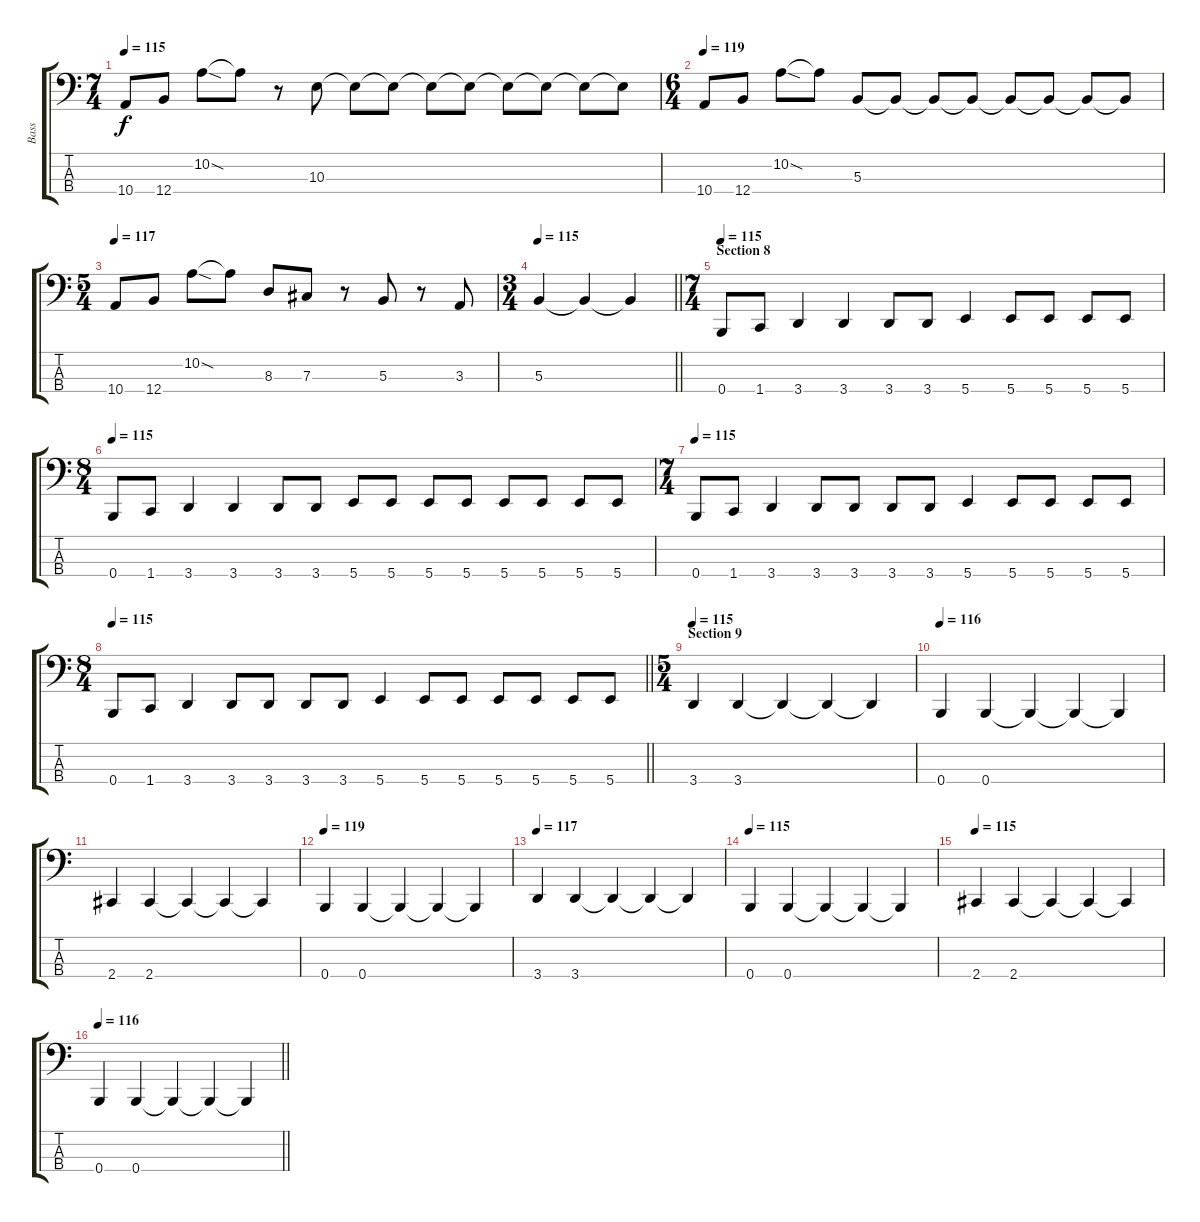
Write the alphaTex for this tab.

\track ("Bass" "Bass") {instrument electricbassfinger}
\staff {score tabs}
\tuning (E2 B1 Gb1 B0) {hide}
\ts (7 4)
\tempo 115
\clef f4
\ks c
10.4.8{dy f} 12.4.8 10.2{sod}.8 10.2{t}.8 r.8 10.3.8 10.3{t}.8 10.3{t}.8 10.3{t}.8 10.3{t}.8 10.3{t}.8 10.3{t}.8 10.3{t}.8 10.3{t}.8 |
\ts (6 4)
\tempo 119
10.4.8 12.4.8 10.2{sod}.8 10.2{t}.8 5.3.8 5.3{t}.8 5.3{t}.8 5.3{t}.8 5.3{t}.8 5.3{t}.8 5.3{t}.8 5.3{t}.8 |
\ts (5 4)
\tempo 117
10.4.8 12.4.8 10.2{sod}.8 10.2{t}.8 8.3.8 7.3.8 r.8 5.3.8 r.8 3.3.8 |
\ts (3 4)
\tempo 115
\barLineRight lightlight
5.3.4 5.3{t}.4 5.3{t}.4 |
\ts (7 4)
\section ("" "Section 8")
\tempo 115
0.4.8 1.4.8 3.4.4 3.4.4 3.4.8 3.4.8 5.4.4 5.4.8 5.4.8 5.4.8 5.4.8 |
\ts (8 4)
\tempo 115
0.4.8 1.4.8 3.4.4 3.4.4 3.4.8 3.4.8 5.4.8 5.4.8 5.4.8 5.4.8 5.4.8 5.4.8 5.4.8 5.4.8 |
\ts (7 4)
\tempo 115
0.4.8 1.4.8 3.4.4 3.4.8 3.4.8 3.4.8 3.4.8 5.4.4 5.4.8 5.4.8 5.4.8 5.4.8 |
\ts (8 4)
\tempo 115
\barLineRight lightlight
0.4.8 1.4.8 3.4.4 3.4.8 3.4.8 3.4.8 3.4.8 5.4.4 5.4.8 5.4.8 5.4.8 5.4.8 5.4.8 5.4.8 |
\ts (5 4)
\section ("" "Section 9")
\tempo 115
3.4.4 3.4.4 3.4{t}.4 3.4{t}.4 3.4{t}.4 |
\tempo 116
0.4.4 0.4.4 0.4{t}.4 0.4{t}.4 0.4{t}.4 |
2.4.4 2.4.4 2.4{t}.4 2.4{t}.4 2.4{t}.4 |
\tempo 119
0.4.4 0.4.4 0.4{t}.4 0.4{t}.4 0.4{t}.4 |
\tempo 117
3.4.4 3.4.4 3.4{t}.4 3.4{t}.4 3.4{t}.4 |
\tempo 115
0.4.4 0.4.4 0.4{t}.4 0.4{t}.4 0.4{t}.4 |
\tempo 115
2.4.4 2.4.4 2.4{t}.4 2.4{t}.4 2.4{t}.4 |
\tempo 116
\barLineRight lightlight
0.4.4 0.4.4 0.4{t}.4 0.4{t}.4 0.4{t}.4
